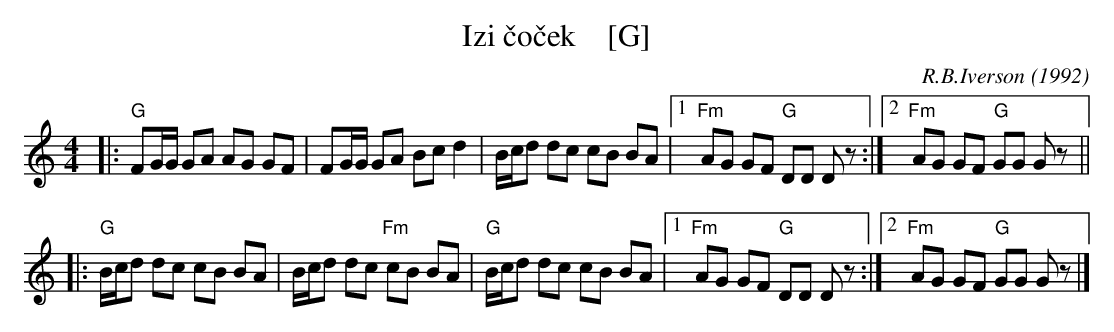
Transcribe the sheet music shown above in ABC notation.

X:1
T: Izi \vco\vcek    [G]
C: R.B.Iverson (1992)
M: 4/4
L: 1/8
K: =B_e_A
|: "G"FG/G/ GA AG GF |  FG/G/ GA Bc d2 \
|     B/c/d dc cB BA |1 "Fm"AG GF "G"DD Dz :|2 "Fm"AG GF "G"GG Gz ||
|: "G"B/c/d dc cB BA |  B/c/d dc "Fm"cB BA \
|  "G"B/c/d dc cB BA |1 "Fm"AG GF "G"DD Dz :|2 "Fm"AG GF "G"GG Gz |]
